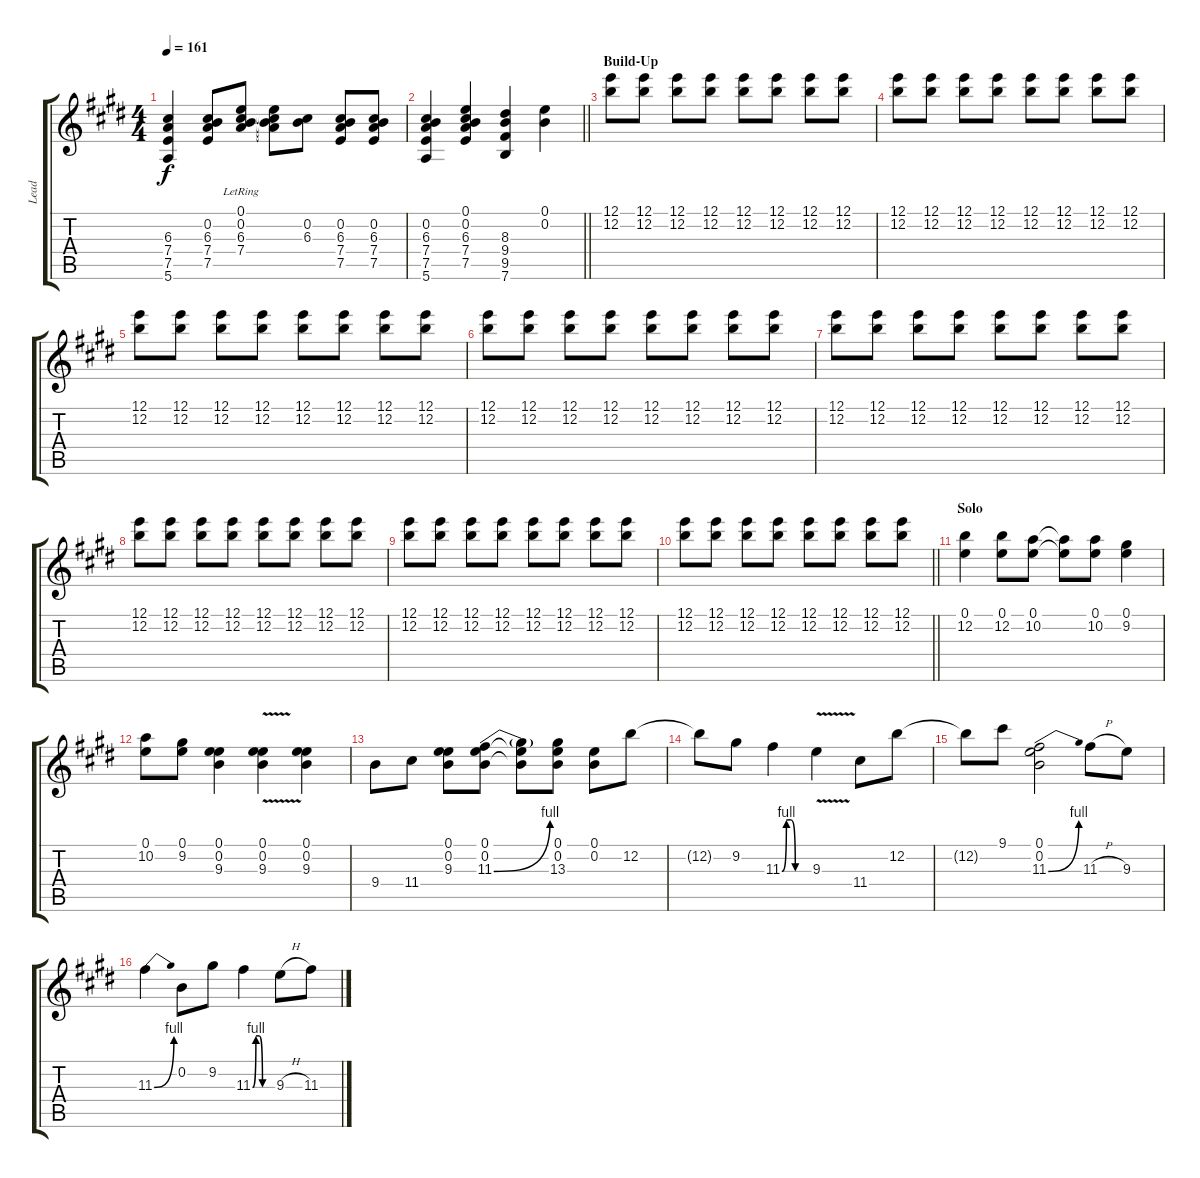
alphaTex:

\track ("Lead" "Lead") {instrument distortionguitar}
\staff {score tabs}
\tuning (E4 B3 G3 D3 A2 E2) {hide}
\ts (4 4)
\tempo 161
\clef g2
\ks e
(6.3 7.4 7.5 5.6).4{dy f} (0.2 6.3 7.4 7.5).8 (0.1 0.2 6.3{lr} 7.4).8 (0.1{t} 0.2{t} 6.3{t} 7.4{t}).8 (0.2 6.3).8 (0.2 6.3 7.4 7.5).8 (0.2 6.3 7.4 7.5).8 |
\barLineRight lightlight
(0.2 6.3 7.4 7.5 5.6).4 (0.1 0.2 6.3 7.4 7.5).4 (8.3 9.4 9.5 7.6).4 (0.1 0.2).4 |
\section ("" "Build-Up")
(12.1 12.2).8{volume 13 instrument overdrivenguitar} (12.1 12.2).8 (12.1 12.2).8 (12.1 12.2).8 (12.1 12.2).8 (12.1 12.2).8 (12.1 12.2).8 (12.1 12.2).8 |
(12.1 12.2).8 (12.1 12.2).8 (12.1 12.2).8 (12.1 12.2).8 (12.1 12.2).8 (12.1 12.2).8 (12.1 12.2).8 (12.1 12.2).8 |
(12.1 12.2).8{instrument overdrivenguitar} (12.1 12.2).8 (12.1 12.2).8 (12.1 12.2).8 (12.1 12.2).8 (12.1 12.2).8 (12.1 12.2).8 (12.1 12.2).8 |
(12.1 12.2).8 (12.1 12.2).8 (12.1 12.2).8 (12.1 12.2).8 (12.1 12.2).8 (12.1 12.2).8 (12.1 12.2).8 (12.1 12.2).8 |
(12.1 12.2).8{instrument overdrivenguitar} (12.1 12.2).8 (12.1 12.2).8 (12.1 12.2).8 (12.1 12.2).8 (12.1 12.2).8 (12.1 12.2).8 (12.1 12.2).8 |
(12.1 12.2).8 (12.1 12.2).8 (12.1 12.2).8 (12.1 12.2).8 (12.1 12.2).8 (12.1 12.2).8 (12.1 12.2).8 (12.1 12.2).8 |
(12.1 12.2).8{instrument overdrivenguitar} (12.1 12.2).8 (12.1 12.2).8 (12.1 12.2).8 (12.1 12.2).8 (12.1 12.2).8 (12.1 12.2).8 (12.1 12.2).8 |
\barLineRight lightlight
(12.1 12.2).8 (12.1 12.2).8 (12.1 12.2).8 (12.1 12.2).8 (12.1 12.2).8 (12.1 12.2).8 (12.1 12.2).8 (12.1 12.2).8 |
\section ("" "Solo")
(0.1 12.2).4{volume 16} (0.1 12.2).8 (0.1 10.2).8 (0.1{t} 10.2{t}).8 (0.1 10.2).8 (0.1 9.2).4 |
(0.1 10.2).8 (0.1 9.2).8 (0.1 0.2 9.3).4 (0.1 0.2 9.3{v}).4 (0.1 0.2 9.3).4 |
9.4.8 11.4.8 (0.1 0.2 9.3).8 (0.1 0.2 11.3{be (bend 0 0 60 4)}).8 (0.1{t} 0.2{t} 11.3{t}).8 (0.1 0.2 13.3).8 (0.1 0.2).8 12.2.8 |
12.2{t}.8 9.2.8 11.3{be (custom 0 0 10 4 20 4 30 0 60 0)}.4 9.3{v}.4 11.4.8 12.2.8 |
12.2{t}.8 9.1.8 (0.1 0.2 11.3{be (bend 0 0 60 4)}).2 11.3{h}.8 9.3.8 |
11.3{be (bend 0 0 60 4)}.4 0.2.8 9.2.8 11.3{be (custom 0 0 10 4 20 4 30 0 60 0)}.4 9.3{h}.8 11.3.8
